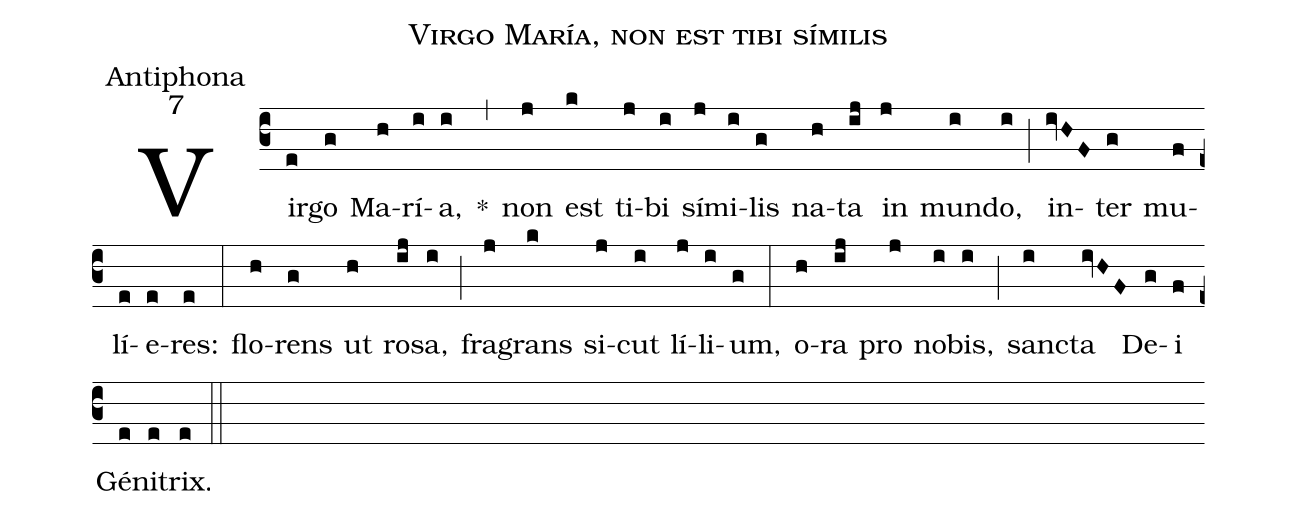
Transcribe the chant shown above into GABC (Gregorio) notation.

name:Virgo María, non est tibi símilis;
office-part:Antiphona;
mode:7;
%%
(c3)Vir(e)go(g) Ma(h)rí(i)a,(i) *(,) non(j) est(k) ti(j)bi(i) sí(j)mi(i)lis(g) na(h)ta(ij) in(j) mun(i)do,(i) (;) in(ivHF)ter(g) mu(f)lí(e)e(e)res:(e) (:) flo(h)rens(g) ut(h) ro(ij)sa,(i) (;) fra(j)grans(k) si(j)cut(i) lí(j)li(i)um,(g) (:) o(h)ra(ij) pro(j) no(i)bis,(i) (;) san(i)cta(ivHF) De(g)i(f) Gé(e)ni(e)trix.(e) (::)
